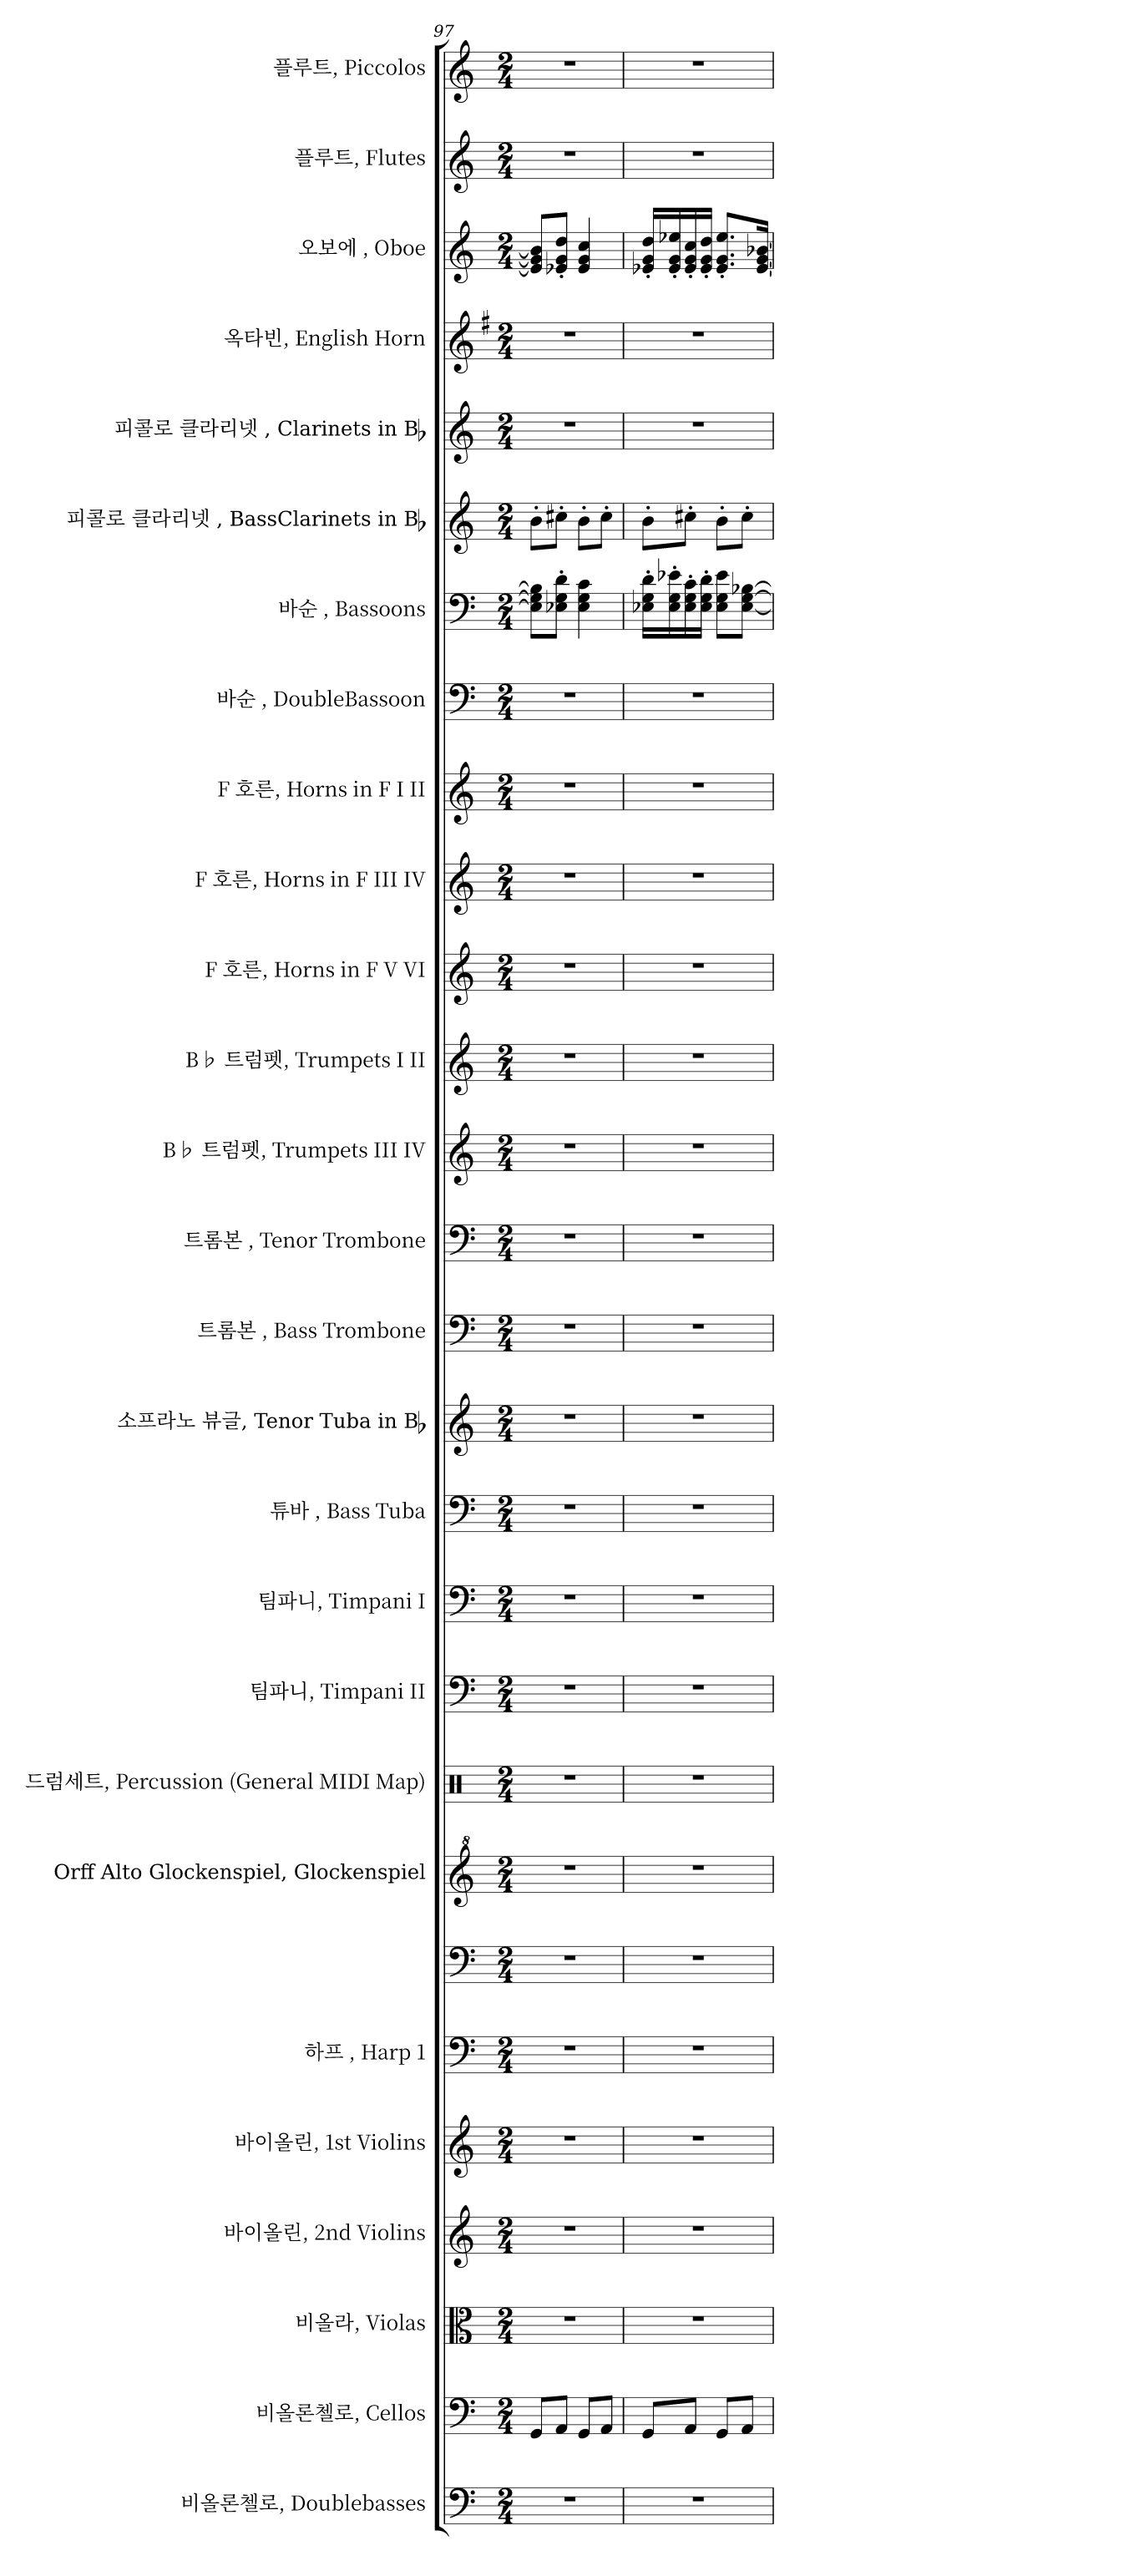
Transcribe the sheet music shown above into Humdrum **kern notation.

**kern	**kern	**kern	**kern	**kern	**kern	**kern	**kern	**kern	**kern	**kern	**kern	**kern	**kern	**kern	**kern	**kern	**kern	**kern	**kern	**kern	**kern	**kern	**kern	**kern	**kern	**kern	**kern
*part27	*part26	*part25	*part24	*part23	*part22	*part22	*part21	*part20	*part19	*part18	*part17	*part16	*part15	*part14	*part13	*part12	*part11	*part10	*part9	*part8	*part7	*part6	*part5	*part4	*part3	*part2	*part1
*staff28	*staff27	*staff26	*staff25	*staff24	*staff23	*staff22	*staff21	*staff20	*staff19	*staff18	*staff17	*staff16	*staff15	*staff14	*staff13	*staff12	*staff11	*staff10	*staff9	*staff8	*staff7	*staff6	*staff5	*staff4	*staff3	*staff2	*staff1
*I"비올론첼로, Doublebasses	*I"비올론첼로, Cellos	*I"비올라, Violas	*I"바이올린, 2nd Violins	*I"바이올린, 1st Violins	*I"하프 , Harp 1	*	*I"Orff Alto Glockenspiel, Glockenspiel	*I"드럼세트, Percussion (General MIDI Map)	*I"팀파니, Timpani II	*I"팀파니, Timpani I	*I"튜바 , Bass Tuba	*I"소프라노 뷰글, Tenor Tuba in Bb	*I"트롬본 , Bass Trombone	*I"트롬본 , Tenor Trombone	*I"B♭ 트럼펫, Trumpets III IV	*I"B♭ 트럼펫, Trumpets I II	*I"F 호른, Horns in F  V  VI	*I"F 호른, Horns in F III IV	*I"F 호른, Horns in F  I  II	*I"바순 , DoubleBassoon	*I"바순 , Bassoons	*I"피콜로 클라리넷 , BassClarinets in Bb	*I"피콜로 클라리넷 , Clarinets in Bb	*I"옥타빈, English Horn	*I"오보에 , Oboe	*I"플루트, Flutes	*I"플루트, Piccolos
*	*	*I'Vlas.	*I'Vlns.	*I'Vlns.	*I'Hrp.	*	*I'O. A. Glk.	*	*I'Timp.	*I'Timp.	*I'Tba.	*	*I'Tbn.	*I'Tbn.	*I'B♭ Tpt.	*I'B♭ Tpt.	*I'F Hn.	*I'F Hn.	*I'F Hn.	*	*I'Bsn.	*	*	*	*I'Ob.	*I'Fl.	*
*clefF4	*clefF4	*clefC3	*clefG2	*clefG2	*clefF4	*clefF4	*clefG^2	*clefX	*clefF4	*clefF4	*clefF4	*clefG2	*clefF4	*clefF4	*clefG2	*clefG2	*clefG2	*clefG2	*clefG2	*clefF4	*clefF4	*clefG2	*clefG2	*clefG2	*clefG2	*clefG2	*clefG2
*	*	*	*	*	*	*	*	*	*	*	*	*	*	*	*ITrd1c2	*ITrd1c2	*ITrd4c7	*ITrd4c7	*ITrd4c7	*	*	*ITrd-5c-8	*ITrd-5c-8	*ITrd4c7	*	*	*
*k[]	*k[]	*k[]	*k[]	*k[]	*k[]	*k[]	*k[]	*k[]	*k[]	*k[]	*k[]	*k[]	*k[]	*k[]	*k[b-e-]	*k[b-e-]	*k[b-]	*k[b-]	*k[b-]	*k[]	*k[]	*k[b-e-a-d-]	*k[b-e-a-d-]	*k[]	*k[]	*k[]	*k[]
*M2/4	*M2/4	*M2/4	*M2/4	*M2/4	*M2/4	*M2/4	*M2/4	*M2/4	*M2/4	*M2/4	*M2/4	*M2/4	*M2/4	*M2/4	*M2/4	*M2/4	*M2/4	*M2/4	*M2/4	*M2/4	*M2/4	*M2/4	*M2/4	*M2/4	*M2/4	*M2/4	*M2/4
=97	=97	=97	=97	=97	=97	=97	=97	=97	=97	=97	=97	=97	=97	=97	=97	=97	=97	=97	=97	=97	=97	=97	=97	=97	=97	=97	=97
2r	8GG/L	2r	2r	2r	2r	2r	2r	2r	2r	2r	2r	2r	2r	2r	2r	2r	2r	2r	2r	2r	8E-\] 8G\] 8B-\]L	8gg'\L	2r	2r	8e-/] 8g/] 8b-/]L	2r	2r
.	8AA/J	.	.	.	.	.	.	.	.	.	.	.	.	.	.	.	.	.	.	.	8E-X\' 8G\' 8d\'J	8aan'\J	.	.	8e-X/' 8g/' 8dd/'J	.	.
.	8GG/L	.	.	.	.	.	.	.	.	.	.	.	.	.	.	.	.	.	.	.	4E-\ 4G\ 4c\	8gg'\L	.	.	4e-/ 4g/ 4cc/	.	.
.	8AA/J	.	.	.	.	.	.	.	.	.	.	.	.	.	.	.	.	.	.	.	.	8aa'\J	.	.	.	.	.
=98	=98	=98	=98	=98	=98	=98	=98	=98	=98	=98	=98	=98	=98	=98	=98	=98	=98	=98	=98	=98	=98	=98	=98	=98	=98	=98	=98
2r	8GG/L	2r	2r	2r	2r	2r	2r	2r	2r	2r	2r	2r	2r	2r	2r	2r	2r	2r	2r	2r	16E-X\' 16G\' 16d\'LL	8gg'\L	2r	2r	16e-X/' 16g/' 16dd/'LL	2r	2r
.	.	.	.	.	.	.	.	.	.	.	.	.	.	.	.	.	.	.	.	.	16E-\' 16G\' 16e-X\'	.	.	.	16e-/' 16g/' 16ee-X/'	.	.
.	8AA/J	.	.	.	.	.	.	.	.	.	.	.	.	.	.	.	.	.	.	.	16E-\' 16G\' 16c\'	8aan'\J	.	.	16e-/' 16g/' 16cc/'	.	.
.	.	.	.	.	.	.	.	.	.	.	.	.	.	.	.	.	.	.	.	.	16E-\' 16G\' 16d\'JJ	.	.	.	16e-/' 16g/' 16dd/'JJ	.	.
.	8GG/L	.	.	.	.	.	.	.	.	.	.	.	.	.	.	.	.	.	.	.	8E-\ 8G\ 8e-\L	8gg'\L	.	.	8.e-/' 8.g/' 8.ee-/'L	.	.
.	8AA/J	.	.	.	.	.	.	.	.	.	.	.	.	.	.	.	.	.	.	.	[8E-\ [8G\ [8B-X\J	8aa'\J	.	.	.	.	.
.	.	.	.	.	.	.	.	.	.	.	.	.	.	.	.	.	.	.	.	.	.	.	.	.	[16e-/ [16g/ [16b-X/Jk	.	.
=	=	=	=	=	=	=	=	=	=	=	=	=	=	=	=	=	=	=	=	=	=	=	=	=	=	=	=
*-	*-	*-	*-	*-	*-	*-	*-	*-	*-	*-	*-	*-	*-	*-	*-	*-	*-	*-	*-	*-	*-	*-	*-	*-	*-	*-	*-
